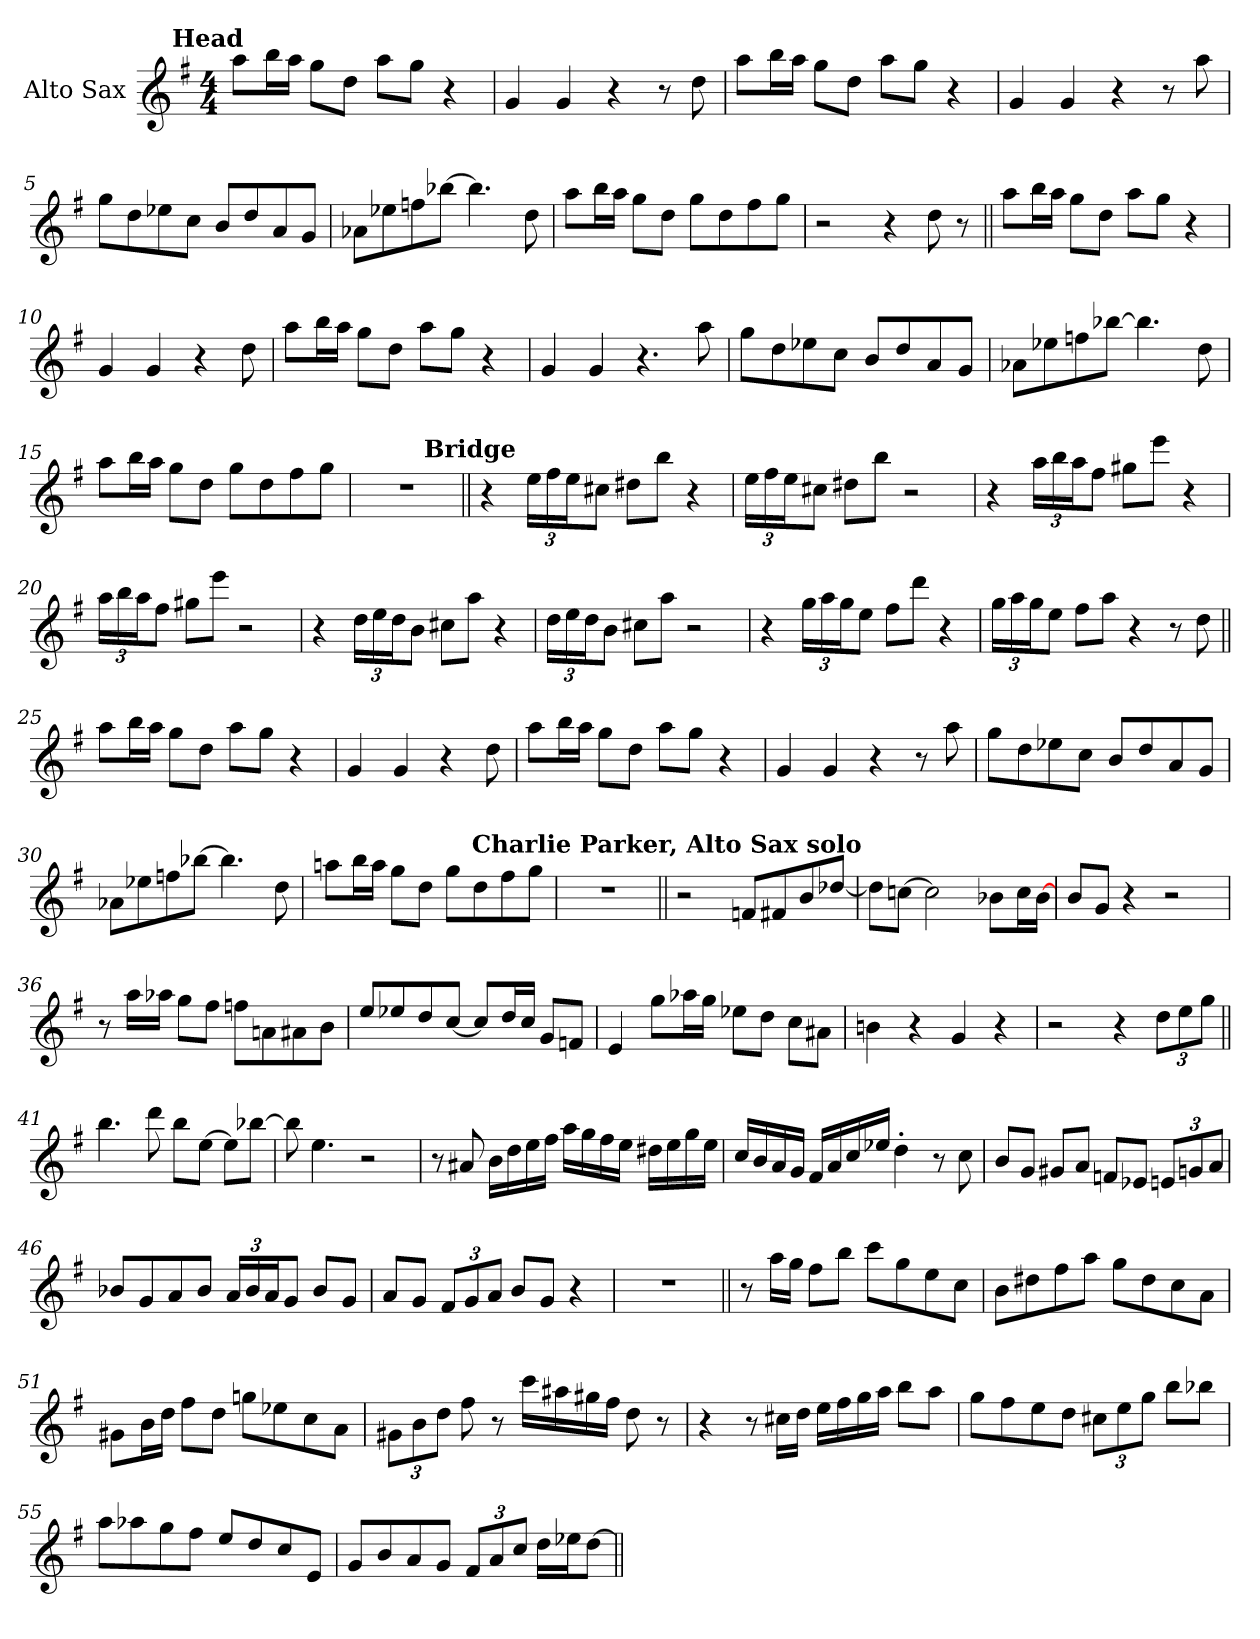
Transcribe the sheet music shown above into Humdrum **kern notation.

**kern
*part1
*staff1
*I"Alto Sax
*clefG2
*ITrd5c9
*k[b-e-]
*B-:
*M4/4
!!LO:REH:place=s1:a:B:enc=none:fs=12.6:t=Head
=1
8cc\L
16dd\L
16cc\JJ
8b-\L
8f\J
8cc\L
8b-\J
4r
=2
4B-/
4B-/
4r
8r
8f\
=3
8cc\L
16dd\L
16cc\JJ
8b-\L
8f\J
8cc\L
8b-\J
4r
=4
4B-/
4B-/
4r
8r
8cc\
=5
8b-\L
8f\
8g-X\
8e-\J
8d/L
8f/
8c/
8B-/J
!!LO:LB:g=z
=6
8c-X\L
8g-X\
8a-X\
[8dd-X\J
4.dd-\]
8f\
=7
8cc\L
16dd\L
16cc\JJ
8b-\L
8f!\J
8b-\L
8f\
8a\
8b-\J
=8
2r
4r
8f\
8r
=9||
8cc\L
16dd\L
16cc\JJ
8b-\L
8f\J
8cc\L
8b-\J
4r
=10
4B-/
4B-/
4r
8f\
!!LO:LB:g=z
=11
8cc\L
16dd\L
16cc\JJ
8b-\L
8f\J
8cc\L
8b-\J
4r
=12
4B-/
4B-/
4.r
8cc\
=13
8b-\L
8f\
8g-X\
8e-\J
8d/L
8f/
8c/
8B-/J
=14
8c-X\L
8g-X\
8a-X\
[8dd-X\J
4.dd-\]
8f\
!!LO:LB:g=z
=15
8cc\L
16dd\L
16cc\JJ
8b-\L
8f!\J
8b-\L
8f\
8a\
8b-\J
=16
1r
!!LO:REH:place=s1:a:B:enc=none:fs=12.6:t=Bridge
=17||
4r
24g\LL
24a\
24g\J
8en\J
8f#X\L
8dd\J
4r
=18
24g\LL
24a\
24g\J
8en\J
8f#X\L
8dd\J
2r
=19
4r
24cc\LL
24dd\
24cc\J
8a\J
8bn\L
8gg\J
4r
!!LO:LB:g=z
=20
24cc\LL
24dd\
24cc\J
8a\J
8bn\L
8gg\J
2r
=21
4r
24f\LL
24g\
24f\J
8d\J
8en\L
8cc\J
4r
=22
24f\LL
24g\
24f\J
8d\J
8en\L
8cc\J
2r
=23
4r
24b-\LL
24cc\
24b-\J
8g\J
8a\L
8ff\J
4r
!!LO:LB:g=z
=24
24b-\LL
24cc\
24b-\J
8g\J
8a\L
8cc\J
4r
8r
8f\
=25||
8cc\L
16dd\L
16cc\JJ
8b-\L
8f\J
8cc\L
8b-\J
4r
=26
4B-/
4B-/
4r
8f\
=27
8cc\L
16dd\L
16cc\JJ
8b-\L
8f\J
8cc\L
8b-\J
4r
=28
4B-/
4B-/
4r
8r
8cc\
!!LO:LB:g=z
=29
8b-\L
8f\
8g-X\
8e-\J
8d/L
8f/
8c/
8B-/J
=30
8c-X\L
8g-X\
8a-X\
[8dd-X\J
4.dd-\]
8f\
=31
8ccn\L
16dd\L
16cc\JJ
8b-\L
8f\J
8b-\L
8f\
8a\
8b-\J
=32
1r
!!LO:PB:g=z
!!LO:REH:place=s1:a:B:enc=none:fs=12.6:t=Charlie Parker, Alto Sax solo
=33||
2r
8A-X/L
8An/
8d/
[8f-X/J
=34
8f-\L]
[8e-X\J
2e-\]
8d-X\L
16e-\L
[<16d-\JJ
=35
8d/L
8B-/J
4r
2r
=36
8r
16cc\LL
16cc-X\JJ
8b-\L
8a\J
8a-X\L
8cn\
8c#X\
8d\J
!!LO:LB:g=z
=37
8g/L
8g-X/
8f/
[8e-/J
8e-/L]
16f/L
16e-/JJ
8B-/L
8A-X/J
=38
4G/
8b-\L
16cc-X\L
16b-\JJ
8g-X\L
8f\J
8e-\L
8c#X\J
=39
4dn\
4r
4B-/
4r
=40
2r
4r
12f\L
12g\
12b-\J
!!LO:LB:g=z
=41||
4.dd\
8ff\
8dd\L
[8g\J
8g\L]
[8dd-X\J
=42
8dd-\]
4.g\
2r
=43
8r
8c#X/
16d\LL
16f\
16g\
16a\JJ
16cc\LL
16b-\
16a\
16g\JJ
16f#X\LL
16g\
16b-\
16g\JJ
!!LO:LB:g=z
=44
16e-/LL
16d/
16c/
16B-/JJ
16A/LL
16c/
16e-/
16g-X/JJ
4f'>\
8r
8e-\
=45
8d/L
8B-/J
8Bn/L
8c/J
8A-X/L
8G-X/J
12Gn/L
12B-X/
12c/J
=46
8d-X/L
8B-/
8c/
8d-/J
24c/LL
24d-/
24c/J
8B-/J
8d-/L
8B-/J
!!LO:LB:g=z
=47
8c/L
8B-/J
12A/L
12B-/
12c/J
8d/L
8B-/J
4r
=48
1r
=49||
8r
16cc\LL
16b-\JJ
8a\L
8dd\J
8ee-\L
8b-\
8g\
8e-\J
=50
8d\L
8f#X\
8a\
8cc\J
8b-\L
8f#\
8e-\
8c\J
=51
8Bn\L
16d\L
16f\JJ
8a\L
8f\J
8b-X\L
8g-X\
8e-\
8c\J
!!LO:LB:g=z
=52
12Bn\L
12d\
12f\J
8a\
8r
16ee-\LL
16cc#X\
16bn\
16a\JJ
8f\
8r
=53
4r
8r
16en\LL
16f\JJ
16g\LL
16a\
16b-\
16cc\JJ
8dd\L
8cc\J
=54
8b-\L
8a\
8g\
8f\J
12en\L
12g\
12b-\J
8dd\L
8dd-X\J
!!LO:LB:g=z
=55
8cc\L
8cc-X\
8b-\
8a\J
8g/L
8f/
8e-/
8G/J
=56
8B-/L
8d/
8c/
8B-/J
12A/L
12c/
12e-/J
16f\LL
16g-X\J
[<8f\J
=||
*-
